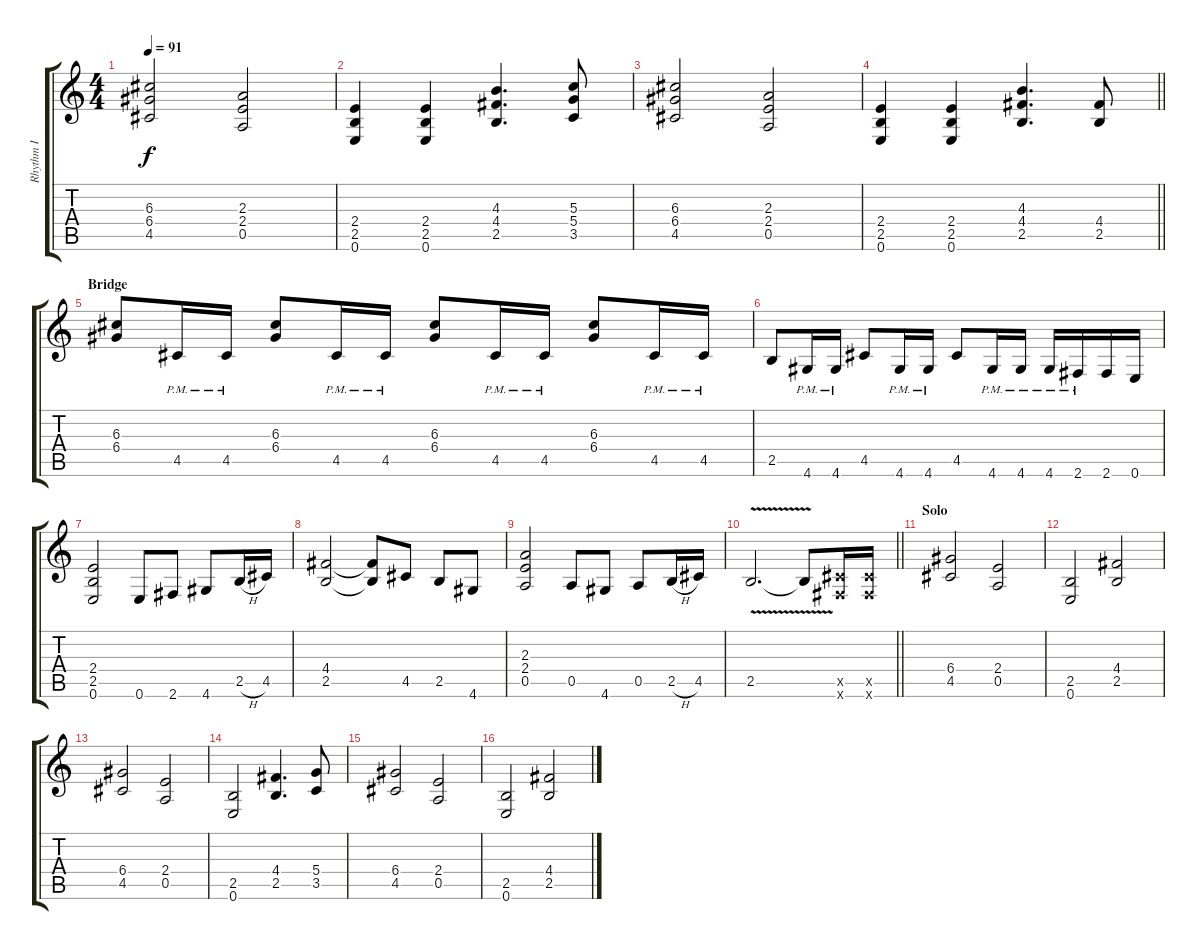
\track ("Rhythm I" "Rhythm I") {instrument overdrivenguitar}
\staff {score tabs}
\tuning (E4 B3 G3 D3 A2 E2) {hide}
\ts (4 4)
\tempo 91
\clef g2
\ks c
(6.3 6.4 4.5).2{dy f} (2.3 2.4 0.5).2 |
(2.4 2.5 0.6).4 (2.4 2.5 0.6).4 (4.3 4.4 2.5).4{d} (5.3 5.4 3.5).8 |
(6.3 6.4 4.5).2 (2.3 2.4 0.5).2 |
\barLineRight lightlight
(2.4 2.5 0.6).4 (2.4 2.5 0.6).4 (4.3 4.4 2.5).4{d} (4.4 2.5).8 |
\section ("" "Bridge")
(6.3 6.4).8 4.5{pm}.16 4.5{pm}.16 (6.3 6.4).8 4.5{pm}.16 4.5{pm}.16 (6.3 6.4).8 4.5{pm}.16 4.5{pm}.16 (6.3 6.4).8 4.5{pm}.16 4.5{pm}.16 |
2.5.8 4.6{pm}.16 4.6{pm}.16 4.5.8 4.6{pm}.16 4.6{pm}.16 4.5.8 4.6{pm}.16 4.6{pm}.16 4.6{pm}.16 2.6{pm}.16 2.6.16 0.6.16 |
(2.4 2.5 0.6).2 0.6.8 2.6.8 4.6.8 2.5{h}.16 4.5.16 |
(4.4 2.5).2 (4.4{t} 2.5{t}).8 4.5.8 2.5.8 4.6.8 |
(2.3 2.4 0.5).2 0.5.8 4.6.8 0.5.8 2.5{h}.16 4.5.16 |
\barLineRight lightlight
2.5{v}.2{d} 2.5{t}.8 (4.5{x} 2.6{x}).16 (4.5{x} 2.6{x}).16 |
\section ("" "Solo")
(6.4 4.5).2 (2.4 0.5).2 |
(2.5 0.6).2 (4.4 2.5).2 |
(6.4 4.5).2 (2.4 0.5).2 |
(2.5 0.6).2 (4.4 2.5).4{d} (5.4 3.5).8 |
(6.4 4.5).2 (2.4 0.5).2 |
(2.5 0.6).2 (4.4 2.5).2
